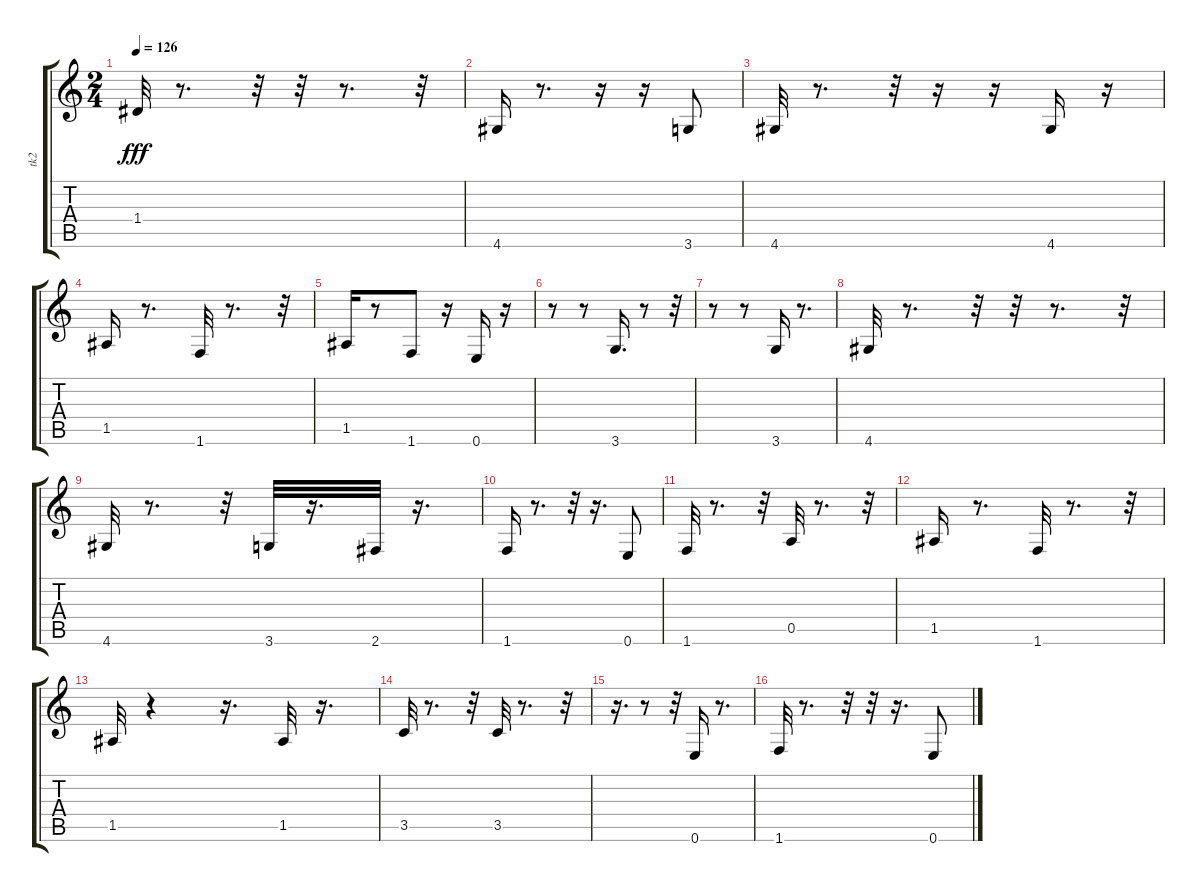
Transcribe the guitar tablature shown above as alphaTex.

\track ("tk2" "tk2") {instrument fretlessbass}
\staff {score tabs}
\tuning (E4 B3 G3 D3 A2 E2) {hide}
\ts (2 4)
\tempo 126
\clef g2
\ks c
1.4.32{dy fff} r.8{d} r.32 r.32 r.8{d} r.32 |
4.6.16 r.8{d} r.16 r.16 3.6.8 |
4.6.32 r.8{d} r.32 r.16 r.16 4.6.16 r.16 |
1.5.16 r.8{d} 1.6.32 r.8{d} r.32 |
1.5.16 r.8 1.6.8 r.16 0.6.16 r.16 |
r.8 r.8 3.6.16{d} r.8 r.32 |
r.8 r.8 3.6.16 r.8{d} |
4.6.32 r.8{d} r.32 r.32 r.8{d} r.32 |
4.6.32 r.8{d} r.32 3.6.32 r.16{d} 2.6.32 r.16{d} |
1.6.16 r.8{d} r.32 r.16{d} 0.6.8 |
1.6.32 r.8{d} r.32 0.5.32 r.8{d} r.32 |
1.5.16 r.8{d} 1.6.32 r.8{d} r.32 |
1.5.32 r.4 r.16{d} 1.5.32 r.16{d} |
3.5.32 r.8{d} r.32 3.5.32 r.8{d} r.32 |
r.16{d} r.8 r.32 0.6.16 r.8{d} |
1.6.32 r.8{d} r.32 r.32 r.16{d} 0.6.8
